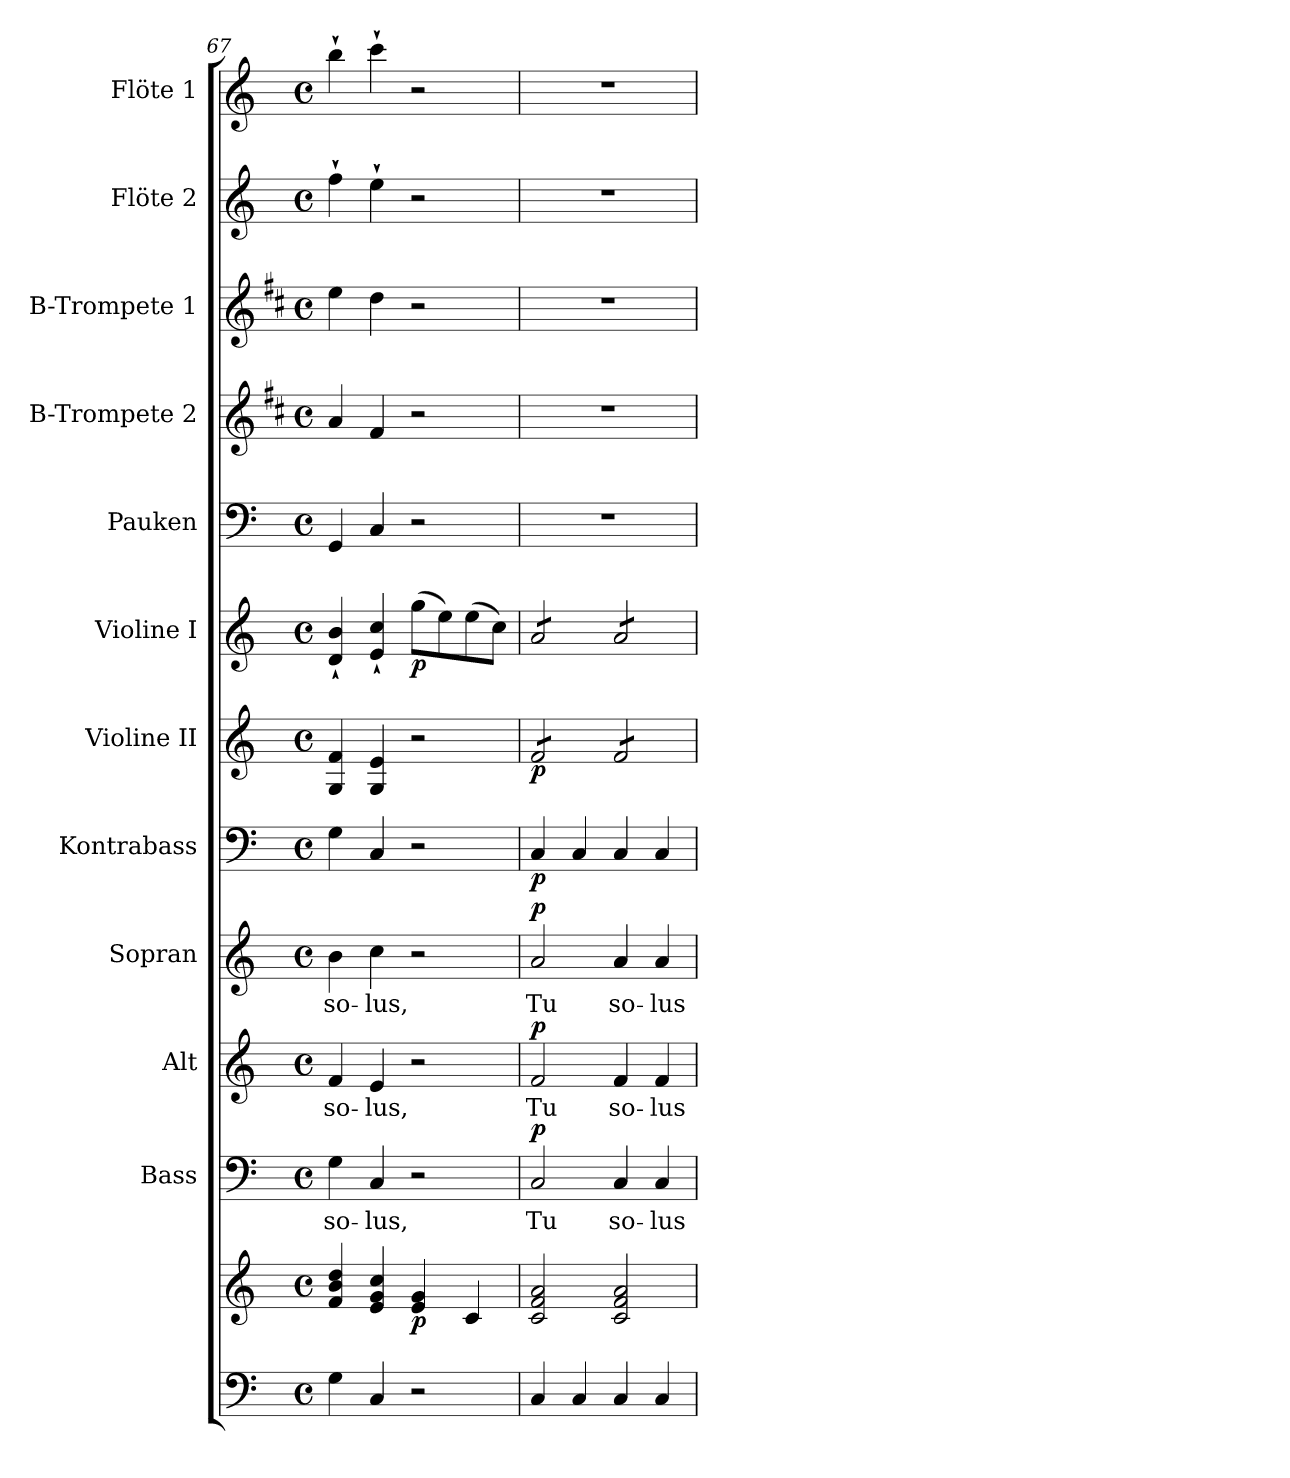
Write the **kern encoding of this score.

**kern	**kern	**dynam	**kern	**text	**dynam	**kern	**text	**dynam	**kern	**text	**dynam	**kern	**dynam	**kern	**dynam	**kern	**dynam	**kern	**kern	**kern	**kern	**kern
*part12	*part12	*part12	*part11	*part11	*part11	*part10	*part10	*part10	*part9	*part9	*part9	*part8	*part8	*part7	*part7	*part6	*part6	*part5	*part4	*part3	*part2	*part1
*staff13	*staff12	*staff12/13	*staff11	*staff11	*staff11	*staff10	*staff10	*staff10	*staff9	*staff9	*staff9	*staff8	*staff8	*staff7	*staff7	*staff6	*staff6	*staff5	*staff4	*staff3	*staff2	*staff1
*	*	*	*I"Bass	*	*	*I"Alt	*	*	*I"Sopran	*	*	*I"Kontrabass	*	*I"Violine II	*	*I"Violine I	*	*I"Pauken	*I"B-Trompete 2	*I"B-Trompete 1	*I"Flöte 2	*I"Flöte 1
*	*	*	*I'B.	*	*	*I'A.	*	*	*I'S.	*	*	*I'Kb.	*	*I'Vl. II	*	*I'Vl. I	*	*I'Pk.	*I'B Trp. 2	*I'B Trp. 1	*I'Fl. 2	*I'Fl. 1
*clefF4	*clefG2	*	*clefF4	*	*	*clefG2	*	*	*clefG2	*	*	*clefF4	*	*clefG2	*	*clefG2	*	*clefF4	*clefG2	*clefG2	*clefG2	*clefG2
*	*	*	*	*	*	*	*	*	*	*	*	*ITrd7c12	*	*	*	*	*	*	*ITrd1c2	*ITrd1c2	*	*
*k[]	*k[]	*	*k[]	*	*	*k[]	*	*	*k[]	*	*	*k[]	*	*k[]	*	*k[]	*	*k[]	*k[]	*k[]	*k[]	*k[]
*C:	*C:	*	*C:	*	*	*C:	*	*	*C:	*	*	*C:	*	*C:	*	*C:	*	*C:	*C:	*C:	*C:	*C:
*M4/4	*M4/4	*	*M4/4	*	*	*M4/4	*	*	*M4/4	*	*	*M4/4	*	*M4/4	*	*M4/4	*	*M4/4	*M4/4	*M4/4	*M4/4	*M4/4
*met(c)	*met(c)	*	*met(c)	*	*	*met(c)	*	*	*met(c)	*	*	*met(c)	*	*met(c)	*	*met(c)	*	*met(c)	*met(c)	*met(c)	*met(c)	*met(c)
=67	=67	=67	=67	=67	=67	=67	=67	=67	=67	=67	=67	=67	=67	=67	=67	=67	=67	=67	=67	=67	=67	=67
!	!	!	!	!LO:LY:b	!	!	!LO:LY:b	!	!	!LO:LY:b	!	!	!	!	!	!	!	!	!	!	!	!
4G\	4f/ 4b/ 4dd/	.	4G\	so-	.	4f/	so-	.	4b\	so-	.	4GG\	.	4G/ 4f/	.	4d/`< 4b/`<	.	4GG/	4g/	4dd\	4ff`>\	4bb`>\
!	!	!	!	!LO:LY:b	!	!	!LO:LY:b	!	!	!LO:LY:b	!	!	!	!	!	!	!	!	!	!	!	!
4C/	4e/ 4g/ 4cc/	.	4C/	-lus,	.	4e/	-lus,	.	4cc\	-lus,	.	4CC/	.	4G/ 4e/	.	4e/`< 4cc/`<	.	4C/	4e/	4cc\	4ee`>\	4ccc`>\
!	!	!LO:DY:b	!	!	!	!	!	!	!	!	!	!	!	!	!	!	!LO:DY:b	!	!	!	!	!
2r	4e/ 4g/	p	2r	.	.	2r	.	.	2r	.	.	2r	.	2r	.	(>8gg\L	p	2r	2r	2r	2r	2r
.	.	.	.	.	.	.	.	.	.	.	.	.	.	.	.	8ee\)	.	.	.	.	.	.
.	4c/	.	.	.	.	.	.	.	.	.	.	.	.	.	.	(>8ee\	.	.	.	.	.	.
.	.	.	.	.	.	.	.	.	.	.	.	.	.	.	.	8cc\J)	.	.	.	.	.	.
!!LO:PB:g=z
=68	=68	=68	=68	=68	=68	=68	=68	=68	=68	=68	=68	=68	=68	=68	=68	=68	=68	=68	=68	=68	=68	=68
!	!	!	!	!LO:LY:b	!LO:DY:a	!	!LO:LY:b	!LO:DY:a	!	!LO:LY:b	!LO:DY:a	!	!LO:DY:b	!	!LO:DY:b	!	!	!	!	!	!	!
*	*	*	*	*	*	*	*	*	*	*	*	*	*	*tremolo	*	*	*	*	*	*	*	*
*	*	*	*	*	*	*	*	*	*	*	*	*	*	*	*	*tremolo	*	*	*	*	*	*
4C/	2c/ 2f/ 2a/	.	2C/	Tu	p	2f/	Tu	p	2a/	Tu	p	4CC/	p	8f/L	p	8a/L	.	1r	1r	1r	1r	1r
.	.	.	.	.	.	.	.	.	.	.	.	.	.	8f/	.	8a/	.	.	.	.	.	.
4C/	.	.	.	.	.	.	.	.	.	.	.	4CC/	.	8f/	.	8a/	.	.	.	.	.	.
.	.	.	.	.	.	.	.	.	.	.	.	.	.	8f/J	.	8a/J	.	.	.	.	.	.
!	!	!	!	!LO:LY:b	!	!	!LO:LY:b	!	!	!LO:LY:b	!	!	!	!	!	!	!	!	!	!	!	!
4C/	2c/ 2f/ 2a/	.	4C/	so-	.	4f/	so-	.	4a/	so-	.	4CC/	.	8f/L	.	8a/L	.	.	.	.	.	.
.	.	.	.	.	.	.	.	.	.	.	.	.	.	8f/	.	8a/	.	.	.	.	.	.
!	!	!	!	!LO:LY:b	!	!	!LO:LY:b	!	!	!LO:LY:b	!	!	!	!	!	!	!	!	!	!	!	!
4C/	.	.	4C/	-lus	.	4f/	-lus	.	4a/	-lus	.	4CC/	.	8f/	.	8a/	.	.	.	.	.	.
.	.	.	.	.	.	.	.	.	.	.	.	.	.	8f/J	.	8a/J	.	.	.	.	.	.
*	*	*	*	*	*	*	*	*	*	*	*	*	*	*	*	*Xtremolo	*	*	*	*	*	*
*	*	*	*	*	*	*	*	*	*	*	*	*	*	*Xtremolo	*	*	*	*	*	*	*	*
=	=	=	=	=	=	=	=	=	=	=	=	=	=	=	=	=	=	=	=	=	=	=
*-	*-	*-	*-	*-	*-	*-	*-	*-	*-	*-	*-	*-	*-	*-	*-	*-	*-	*-	*-	*-	*-	*-
